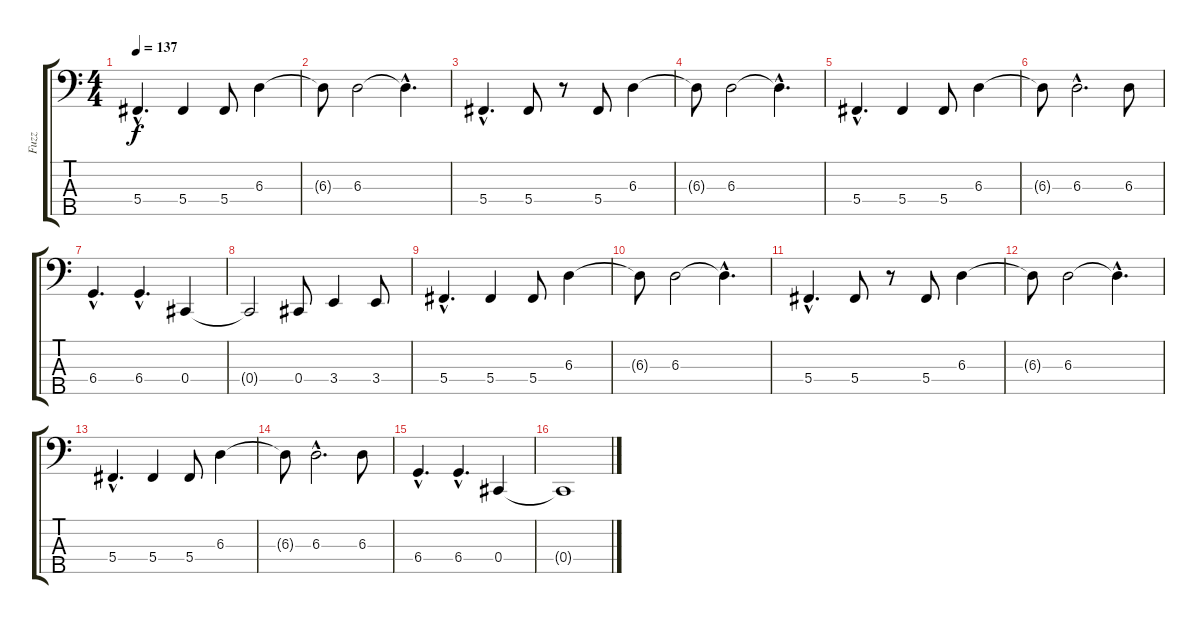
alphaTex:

\track ("Fuzz" "Fuzz") {instrument electricbassfinger}
\staff {score tabs}
\tuning (Gb2 Db2 Ab1 Db1 Bb0) {hide}
\ts (4 4)
\tempo 137
\clef f4
\ks c
5.4{hac}.4{d dy f} 5.4.4 5.4.8 6.3.4 |
6.3{t}.8 6.3.2 6.3{hac t}.4{d} |
5.4{hac}.4{d} 5.4.8 r.8 5.4.8 6.3.4 |
6.3{t}.8 6.3.2 6.3{hac t}.4{d} |
5.4{hac}.4{d} 5.4.4 5.4.8 6.3.4 |
6.3{t}.8 6.3{hac}.2{d} 6.3.8 |
6.4{hac}.4{d} 6.4{hac}.4{d} 0.4.4 |
0.4{t}.2 0.4.8 3.4.4 3.4.8 |
5.4{hac}.4{d} 5.4.4 5.4.8 6.3.4 |
6.3{t}.8 6.3.2 6.3{hac t}.4{d} |
5.4{hac}.4{d} 5.4.8 r.8 5.4.8 6.3.4 |
6.3{t}.8 6.3.2 6.3{hac t}.4{d} |
5.4{hac}.4{d} 5.4.4 5.4.8 6.3.4 |
6.3{t}.8 6.3{hac}.2{d} 6.3.8 |
6.4{hac}.4{d} 6.4{hac}.4{d} 0.4.4 |
0.4{t}.1
